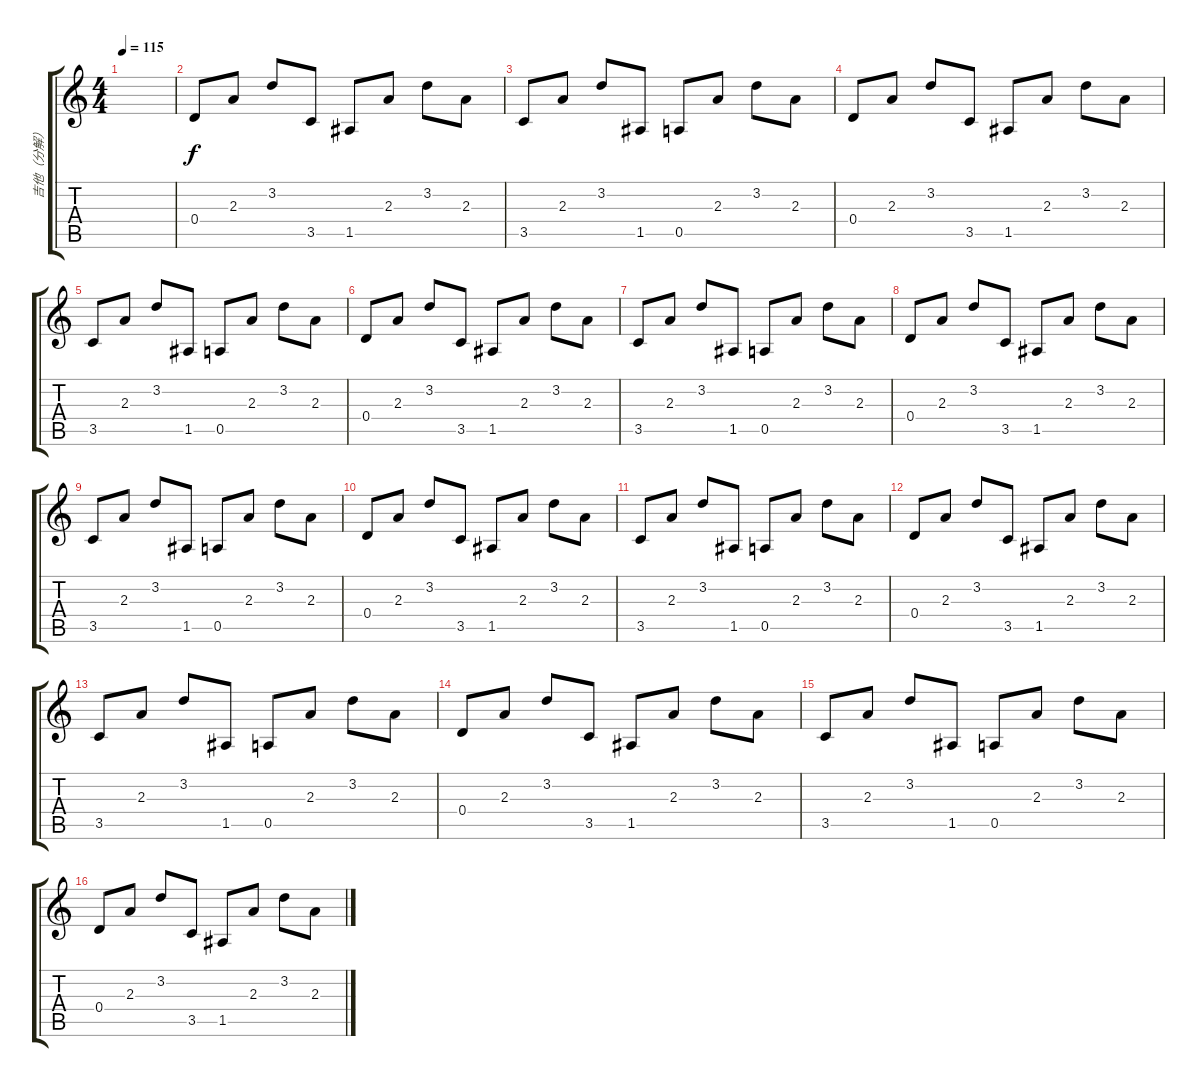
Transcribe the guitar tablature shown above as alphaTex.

\track ("吉他（分解）" "吉他（分解）") {instrument electricguitarclean}
\staff {score tabs}
\tuning (E4 B3 G3 D3 A2 E2) {hide}
\ts (4 4)
\tempo 115
\clef g2
\ks c
|
0.4.8 2.3.8 3.2.8 3.5.8 1.5.8 2.3.8 3.2.8 2.3.8 |
3.5.8 2.3.8 3.2.8 1.5.8 0.5.8 2.3.8 3.2.8 2.3.8 |
0.4.8 2.3.8 3.2.8 3.5.8 1.5.8 2.3.8 3.2.8 2.3.8 |
3.5.8 2.3.8 3.2.8 1.5.8 0.5.8 2.3.8 3.2.8 2.3.8 |
0.4.8 2.3.8 3.2.8 3.5.8 1.5.8 2.3.8 3.2.8 2.3.8 |
3.5.8 2.3.8 3.2.8 1.5.8 0.5.8 2.3.8 3.2.8 2.3.8 |
0.4.8 2.3.8 3.2.8 3.5.8 1.5.8 2.3.8 3.2.8 2.3.8 |
3.5.8 2.3.8 3.2.8 1.5.8 0.5.8 2.3.8 3.2.8 2.3.8 |
0.4.8 2.3.8 3.2.8 3.5.8 1.5.8 2.3.8 3.2.8 2.3.8 |
3.5.8 2.3.8 3.2.8 1.5.8 0.5.8 2.3.8 3.2.8 2.3.8 |
0.4.8 2.3.8 3.2.8 3.5.8 1.5.8 2.3.8 3.2.8 2.3.8 |
3.5.8 2.3.8 3.2.8 1.5.8 0.5.8 2.3.8 3.2.8 2.3.8 |
0.4.8 2.3.8 3.2.8 3.5.8 1.5.8 2.3.8 3.2.8 2.3.8 |
3.5.8 2.3.8 3.2.8 1.5.8 0.5.8 2.3.8 3.2.8 2.3.8 |
0.4.8 2.3.8 3.2.8 3.5.8 1.5.8 2.3.8 3.2.8 2.3.8
